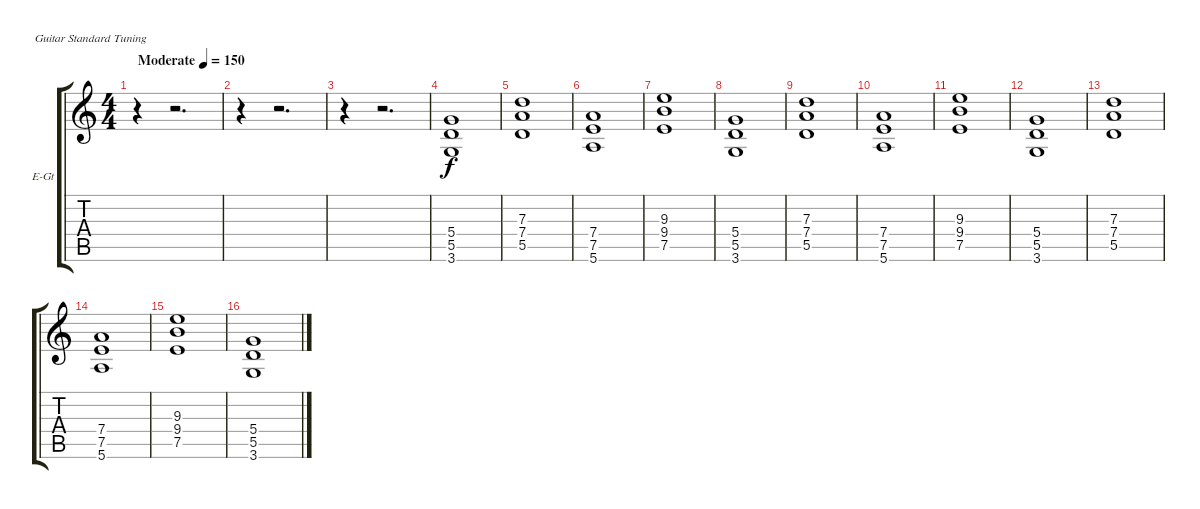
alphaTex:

\bracketExtendMode groupsimilarinstruments
\firstSystemTrackNameOrientation horizontal
\otherSystemsTrackNameOrientation horizontal
\track ("Äîðîæêà 1" "E-Gt") {instrument distortionguitar}
\staff {score tabs}
\tuning (E4 B3 G3 D3 A2 E2)
\ts (4 4)
\beaming (8 2 2 2 2)
\tempo (150 "Moderate")
\clef g2
\ks c
r.4{dy f instrument distortionguitar} r.2{d} |
r.4 r.2{d} |
r.4 r.2{d} |
(5.4 5.5 3.6).1 |
(7.3 7.4 5.5).1 |
(7.4 7.5 5.6).1 |
(9.3 9.4 7.5).1 |
(5.4 5.5 3.6).1 |
(7.3 7.4 5.5).1 |
(7.4 7.5 5.6).1 |
(9.3 9.4 7.5).1 |
(5.4 5.5 3.6).1 |
(7.3 7.4 5.5).1 |
(7.4 7.5 5.6).1 |
(9.3 9.4 7.5).1 |
(5.4 5.5 3.6).1
